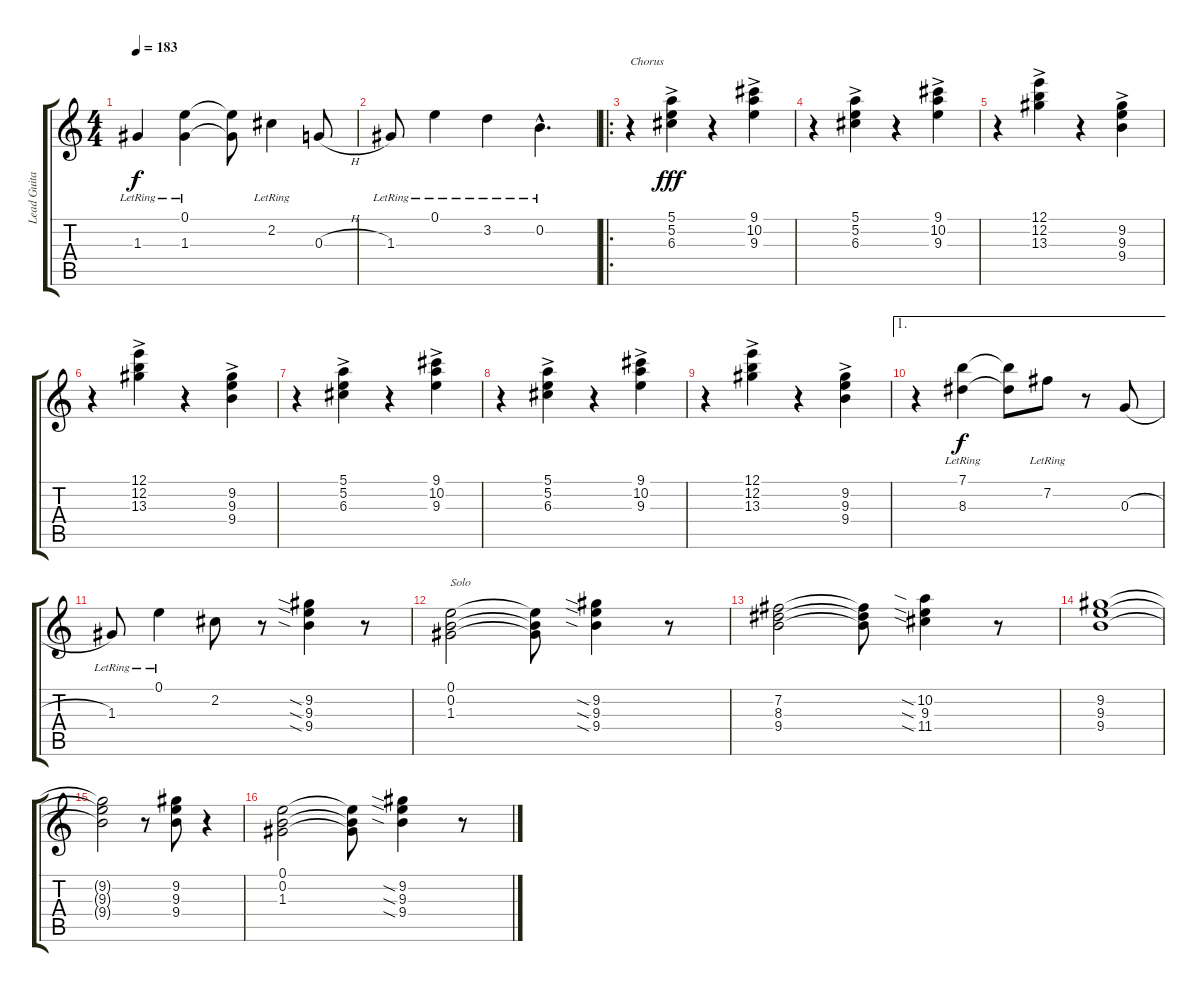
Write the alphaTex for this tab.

\track ("Lead Guitar" "Lead Guita") {instrument electricguitarjazz}
\staff {score tabs}
\tuning (E4 B3 G3 D3 A2 E2) {hide}
\ts (4 4)
\tempo 183
\clef g2
\ks c
1.3{lr}.4{dy f} (0.1{lr} 1.3{lr}).4 (0.1{t} 1.3{t}).8 2.2{lr}.4 0.3{h}.8 |
1.3{lr}.8 0.1{lr}.4 3.2{lr}.4 0.2{hac lr}.4{d} |
\ro
r.4{txt "Chorus"} (5.1{ac} 5.2{ac} 6.3{ac}).4{dy fff} r.4 (9.1{ac} 10.2{ac} 9.3{ac}).4 |
r.4 (5.1{ac} 5.2{ac} 6.3{ac}).4 r.4 (9.1{ac} 10.2{ac} 9.3{ac}).4 |
r.4 (12.1{ac} 12.2{ac} 13.3{ac}).4 r.4 (9.2{ac} 9.3{ac} 9.4{ac}).4 |
r.4 (12.1{ac} 12.2{ac} 13.3{ac}).4 r.4 (9.2{ac} 9.3{ac} 9.4{ac}).4 |
r.4 (5.1{ac} 5.2{ac} 6.3{ac}).4 r.4 (9.1{ac} 10.2{ac} 9.3{ac}).4 |
r.4 (5.1{ac} 5.2{ac} 6.3{ac}).4 r.4 (9.1{ac} 10.2{ac} 9.3{ac}).4 |
r.4 (12.1{ac} 12.2{ac} 13.3{ac}).4 r.4 (9.2{ac} 9.3{ac} 9.4{ac}).4 |
\ae 1
r.4 (7.1{lr} 8.3{lr}).4{dy f} (7.1{t} 8.3{t}).8 7.2{lr}.8 r.8 0.3{h}.8 |
1.3{lr}.8 0.1{lr}.4 2.2.8 r.8 (9.2{sia} 9.3{sia} 9.4{sia}).4 r.8 |
(0.1 0.2 1.3).2{txt "Solo"} (0.1{t} 0.2{t} 1.3{t}).8 (9.2{sia} 9.3{sia} 9.4{sia}).4 r.8 |
(7.2 8.3 9.4).2 (7.2{t} 8.3{t} 9.4{t}).8 (10.2{sia} 9.3{sia} 11.4{sia}).4 r.8 |
(9.2 9.3 9.4).1 |
(9.2{t} 9.3{t} 9.4{t}).2 r.8 (9.2 9.3 9.4).8 r.4 |
(0.1 0.2 1.3).2 (0.1{t} 0.2{t} 1.3{t}).8 (9.2{sia} 9.3{sia} 9.4{sia}).4 r.8
